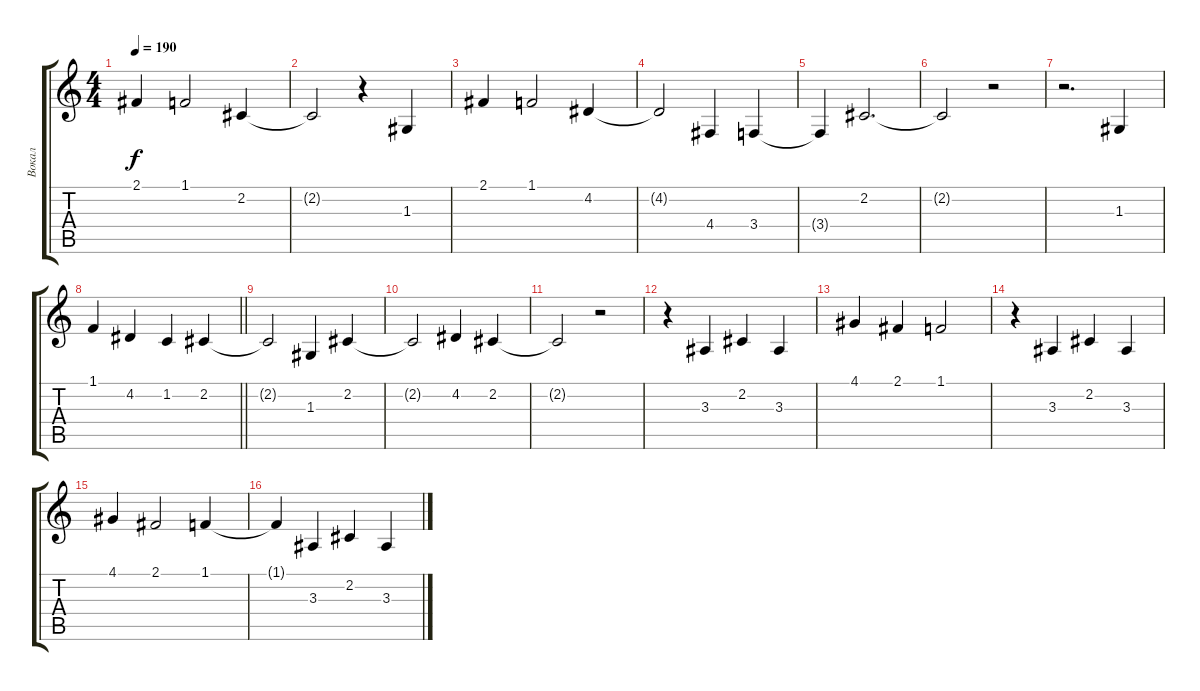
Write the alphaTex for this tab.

\track ("Вокал" "Вокал") {instrument lead2sawtooth}
\staff {score tabs}
\tuning (E4 B3 G3 D3 A2 E2) {hide}
\ts (4 4)
\tempo 190
\clef g2
\ks c
2.1.4{dy f} 1.1.2 2.2.4 |
2.2{t}.2 r.4 1.3.4 |
2.1.4 1.1.2 4.2.4 |
4.2{t}.2 4.4.4 3.4.4 |
3.4{t}.4 2.2.2{d} |
2.2{t}.2 r.2 |
r.2{d} 1.3.4 |
\barLineRight lightlight
1.1.4 4.2.4 1.2.4 2.2.4 |
2.2{t}.2 1.3.4 2.2.4 |
2.2{t}.2 4.2.4 2.2.4 |
2.2{t}.2 r.2 |
r.4 3.3.4 2.2.4 3.3.4 |
4.1.4 2.1.4 1.1.2 |
r.4 3.3.4 2.2.4 3.3.4 |
4.1.4 2.1.2 1.1.4 |
1.1{t}.4 3.3.4 2.2.4 3.3.4
